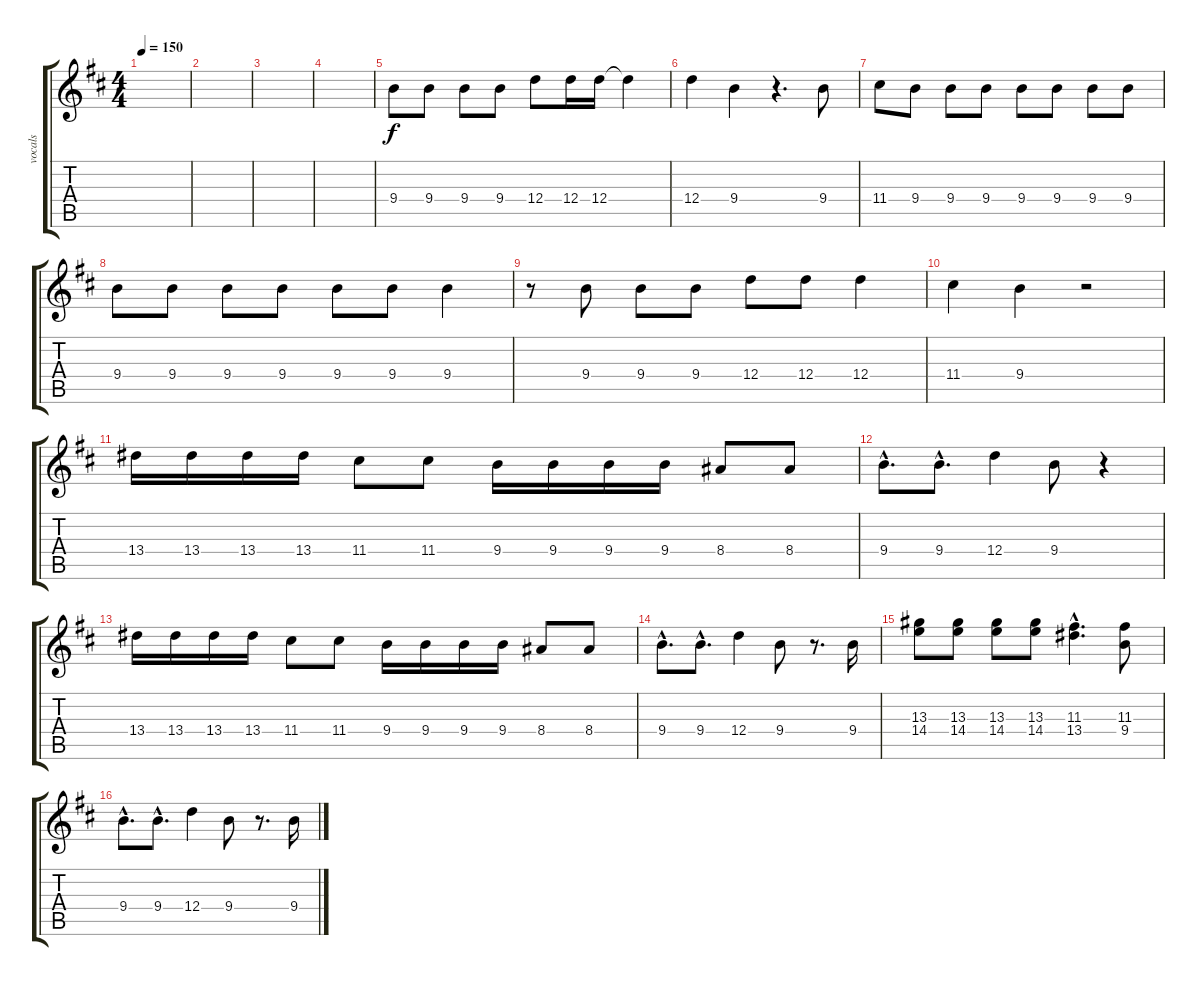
\track ("vocals" "vocals") {instrument electricguitarclean}
\staff {score tabs}
\tuning (E4 B3 G3 D3 A2 E2) {hide}
\ts (4 4)
\tempo 150
\clef g2
\ks d
|
|
|
|
9.4.8 9.4.8 9.4.8 9.4.8 12.4.8 12.4.16 12.4.16 12.4{t}.4 |
12.4.4 9.4.4 r.4{d} 9.4.8 |
11.4.8 9.4.8 9.4.8 9.4.8 9.4.8 9.4.8 9.4.8 9.4.8 |
9.4.8 9.4.8 9.4.8 9.4.8 9.4.8 9.4.8 9.4.4 |
r.8 9.4.8 9.4.8 9.4.8 12.4.8 12.4.8 12.4.4 |
11.4.4 9.4.4 r.2 |
13.4.16 13.4.16 13.4.16 13.4.16 11.4.8 11.4.8 9.4.16 9.4.16 9.4.16 9.4.16 8.4.8 8.4.8 |
9.4{hac}.8{d} 9.4{hac}.8{d} 12.4.4 9.4.8 r.4 |
13.4.16 13.4.16 13.4.16 13.4.16 11.4.8 11.4.8 9.4.16 9.4.16 9.4.16 9.4.16 8.4.8 8.4.8 |
9.4{hac}.8{d} 9.4{hac}.8{d} 12.4.4 9.4.8 r.8{d} 9.4.16 |
(13.3 14.4).8 (13.3 14.4).8 (13.3 14.4).8 (13.3 14.4).8 (11.3{hac} 13.4{hac}).4{d} (11.3 9.4).8 |
9.4{hac}.8{d} 9.4{hac}.8{d} 12.4.4 9.4.8 r.8{d} 9.4.16
